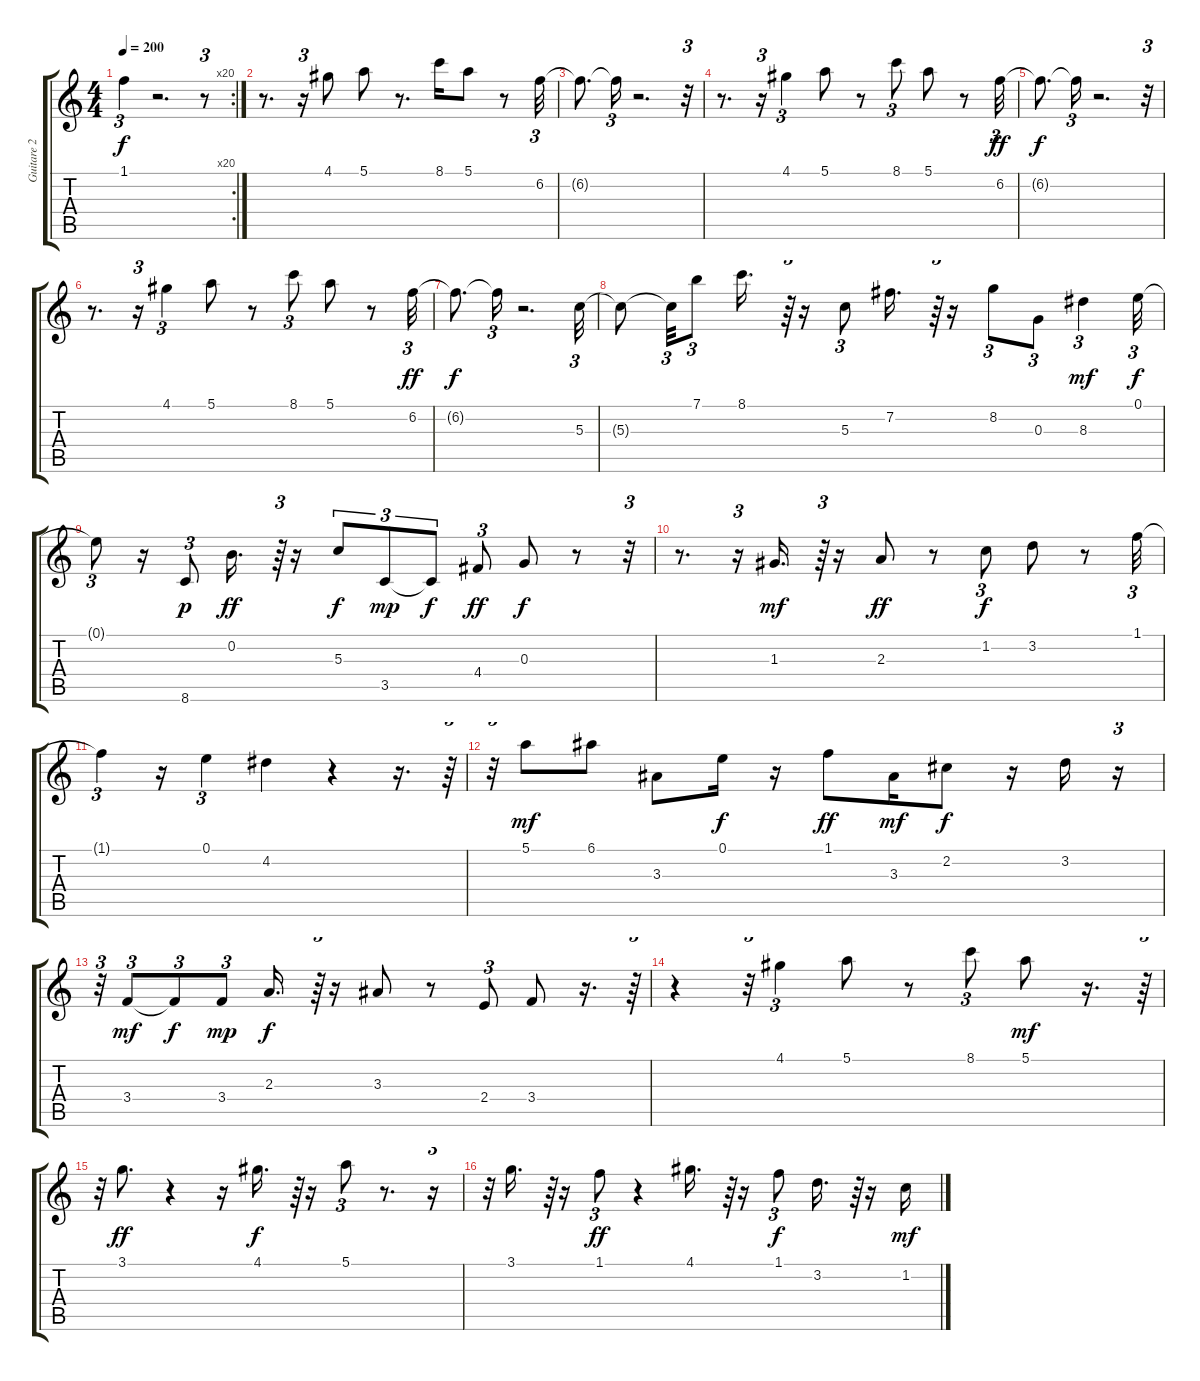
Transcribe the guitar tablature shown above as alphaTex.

\track ("Guitare 2" "Guitare 2") {instrument acousticguitarnylon}
\staff {score tabs}
\tuning (E4 B3 G3 D3 A2 E2) {hide}
\rc 20
\ts (4 4)
\tempo 200
\clef g2
\ks c
1.1{t}.4{tu (3 2) dy f} r.2{d} r.8{tu (3 2)} |
r.8{d} r.16{tu (3 2)} 4.1.8 5.1.8 r.8{d} 8.1.16 5.1.8 r.8 6.2.32{tu (3 2)} |
6.2{t}.8{d} 6.2{t}.16{tu (3 2)} r.2{d} r.32{tu (3 2)} |
r.8{d} r.16{tu (3 2)} 4.1.4{tu (3 2)} 5.1.8 r.8 8.1.8{tu (3 2)} 5.1.8 r.8 6.2.32{tu (3 2) dy ff} |
6.2{t}.8{d dy f} 6.2{t}.16{tu (3 2)} r.2{d} r.32{tu (3 2)} |
r.8{d} r.16{tu (3 2)} 4.1.4{tu (3 2)} 5.1.8 r.8 8.1.8{tu (3 2)} 5.1.8 r.8 6.2.32{tu (3 2) dy ff} |
6.2{t}.8{d dy f} 6.2{t}.16{tu (3 2)} r.2{d} 5.3.32{tu (3 2)} |
5.3{t}.8 5.3{t}.32{tu (3 2)} 7.1.8{tu (3 2)} 8.1.16{d} r.64{tu (3 2)} r.16 5.3.8{tu (3 2)} 7.2.16{d} r.64{tu (3 2)} r.16 8.2.8{tu (3 2)} 0.3.8{tu (3 2)} 8.3.4{tu (3 2) dy mf} 0.1.32{tu (3 2) dy f} |
0.1{t}.8{tu (3 2)} r.16 8.6.8{tu (3 2) dy p} 0.2.16{d dy ff} r.64{tu (3 2)} r.16 5.3.8{tu (3 2) dy f} 3.5.8{tu (3 2) dy mp} 3.5{t}.8{tu (3 2) dy f} 4.4.8{tu (3 2) dy ff} 0.3.8{dy f} r.8 r.32{tu (3 2)} |
r.8{d} r.16{tu (3 2)} 1.3.16{d dy mf} r.64{tu (3 2)} r.16 2.3.8{dy ff} r.8 1.2.8{tu (3 2) dy f} 3.2.8 r.8 1.1.32{tu (3 2)} |
1.1{t}.4{tu (3 2)} r.16 0.1.4{tu (3 2)} 4.2.4 r.4 r.16{d} r.64{tu (3 2)} |
r.32{tu (3 2)} 5.1.8{dy mf} 6.1.8 3.3.8 0.1.16{dy f} r.16 1.1.8{dy ff} 3.3.16{dy mf} 2.2.8{dy f} r.16 3.2.16 r.16{tu (3 2)} |
r.32{tu (3 2)} 3.4.8{tu (3 2) dy mf} 3.4{t}.8{tu (3 2) dy f} 3.4.8{tu (3 2) dy mp} 2.3.16{d dy f} r.64{tu (3 2)} r.16 3.3.8 r.8 2.4.8{tu (3 2)} 3.4.8 r.16{d} r.64{tu (3 2)} |
r.4 r.32{tu (3 2)} 4.1.4{tu (3 2)} 5.1.8 r.8 8.1.8{tu (3 2)} 5.1.8{dy mf} r.16{d} r.64{tu (3 2)} |
r.32{tu (3 2)} 3.1.8{d dy ff} r.4 r.16 4.1.16{d dy f} r.64{tu (3 2)} r.16 5.1.8{tu (3 2)} r.8{d} r.16{tu (3 2)} |
r.32{tu (3 2)} 3.1.16{d} r.64{tu (3 2)} r.16 1.1.8{tu (3 2) dy ff} r.4 4.1.16{d} r.64{tu (3 2)} r.16 1.1.8{tu (3 2) dy f} 3.2.16{d} r.64{tu (3 2)} r.16 1.2.16{dy mf}
